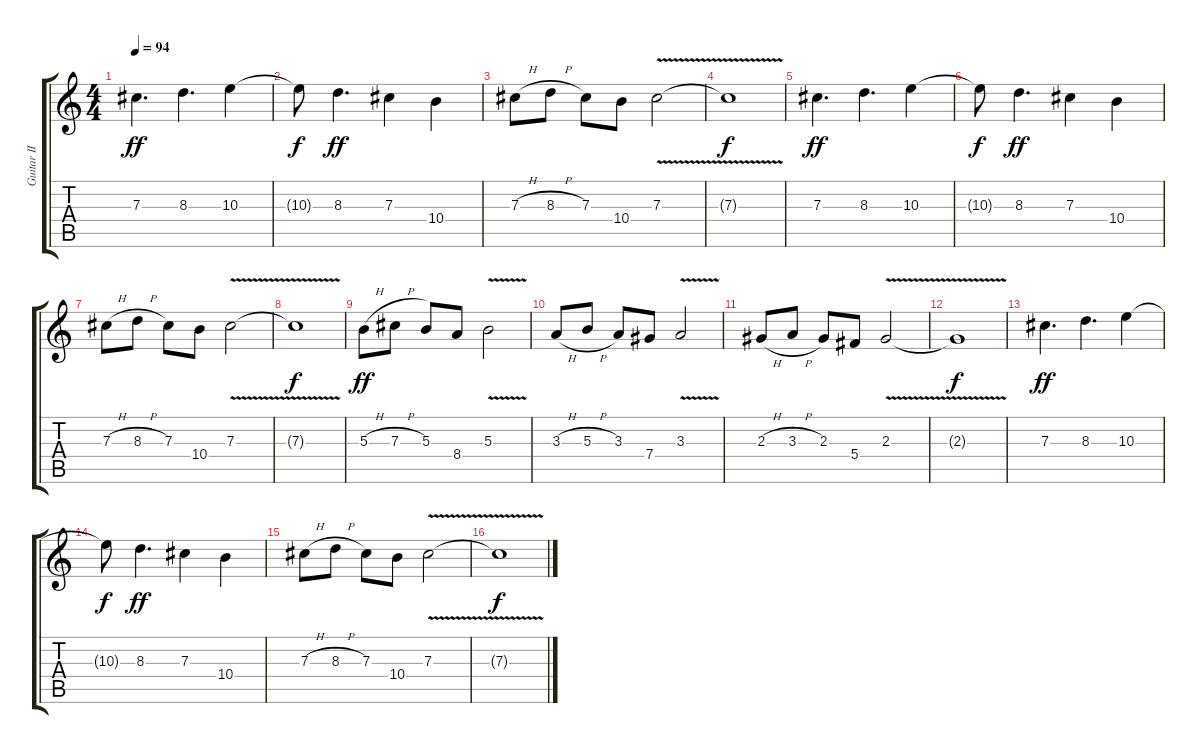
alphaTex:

\track ("Guitar II" "Guitar II") {instrument overdrivenguitar}
\staff {score tabs}
\tuning (Eb4 Bb3 Gb3 Db3 Ab2 Eb2) {hide}
\ts (4 4)
\tempo 94
\clef g2
\ks c
7.3.4{d dy ff} 8.3.4{d} 10.3.4 |
10.3{t}.8{dy f} 8.3.4{d dy ff} 7.3.4 10.4.4 |
7.3{h}.8 8.3{h}.8 7.3.8 10.4.8 7.3{v}.2 |
7.3{t}.1{dy f} |
7.3.4{d dy ff} 8.3.4{d} 10.3.4 |
10.3{t}.8{dy f} 8.3.4{d dy ff} 7.3.4 10.4.4 |
7.3{h}.8 8.3{h}.8 7.3.8 10.4.8 7.3{v}.2 |
7.3{t}.1{dy f} |
5.3{h}.8{dy ff} 7.3{h}.8 5.3.8 8.4.8 5.3{v}.2 |
3.3{h}.8 5.3{h}.8 3.3.8 7.4.8 3.3{v}.2 |
2.3{h}.8 3.3{h}.8 2.3.8 5.4.8 2.3{v}.2 |
2.3{t}.1{dy f} |
7.3.4{d dy ff} 8.3.4{d} 10.3.4 |
10.3{t}.8{dy f} 8.3.4{d dy ff} 7.3.4 10.4.4 |
7.3{h}.8 8.3{h}.8 7.3.8 10.4.8 7.3{v}.2 |
7.3{t}.1{dy f}
